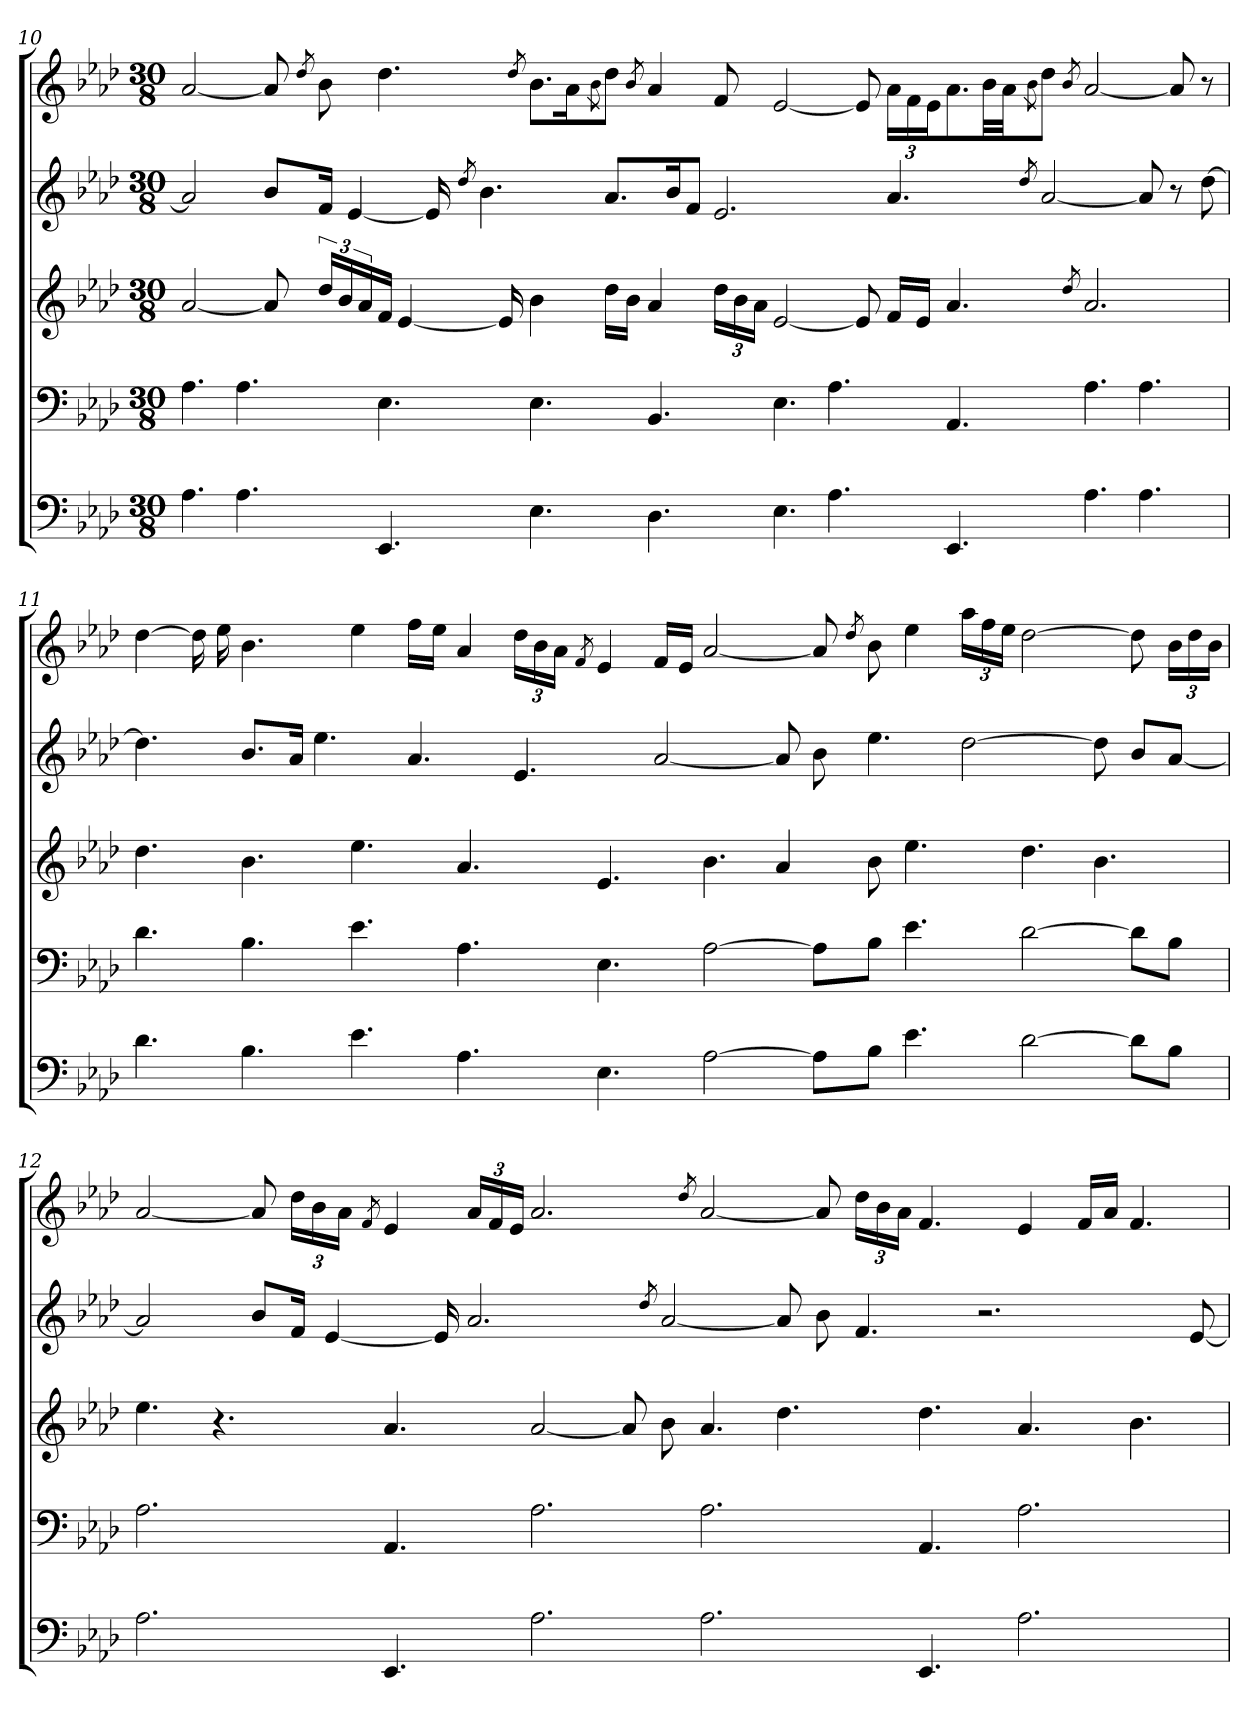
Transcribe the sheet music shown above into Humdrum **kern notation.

**kern	**kern	**kern	**kern	**kern
*part5	*part4	*part3	*part2	*part1
*staff5	*staff4	*staff3	*staff2	*staff1
*clefF4	*clefF4	*clefG2	*clefG2	*clefG2
*k[b-e-a-d-]	*k[b-e-a-d-]	*k[b-e-a-d-]	*k[b-e-a-d-]	*k[b-e-a-d-]
*M30/8	*M30/8	*M30/8	*M30/8	*M30/8
=10	=10	=10	=10	=10
4.A-	4.A-	[2a-	2a-]	[2a-
4.A-	4.A-	.	.	.
.	.	8a-]	8b-/L	8a-]
.	.	.	.	8qdd-
.	.	24dd-/LL	16f/Jk	8b-
.	.	24b-/	.	.
.	.	.	[4e-	.
.	.	24a-/	.	.
4.EE-	4.E-	16f/JJ	.	4.dd-
.	.	[4e-	.	.
.	.	.	16e-]	.
.	.	.	8qdd-	.
.	.	.	4.b-	.
.	.	16e-]	.	.
.	.	.	.	8qdd-
4.E-	4.E-	4b-	.	8.b-\L
.	.	.	.	16a-\K
.	.	.	.	8qb-\
.	.	16dd-\LL	8.a-/L	8dd-\J
.	.	16b-\JJ	.	.
.	.	.	.	8qb-
4.D-	4.BB-	4a-	.	4a-
.	.	.	16b-/K	.
.	.	.	8f/J	.
.	.	24dd-\LL	2.e-	8f
.	.	24b-\	.	.
.	.	24a-\JJ	.	.
4.E-	4.E-	[2e-	.	[2e-
4.A-	4.A-	.	.	.
.	.	8e-]	.	8e-]
.	.	16f/LL	4.a-	24a-\LL
.	.	.	.	24f\
.	.	16e-/JJ	.	.
.	.	.	.	24e-\J
4.EE-	4.AA-	4.a-	.	8.a-\
.	.	.	.	32b-\LL
.	.	.	.	32a-\JJ
.	.	.	8qdd-	8qb-\
.	.	.	[2a-	8dd-\J
.	.	8qdd-	.	8qb-
4.A-	4.A-	2.a-	.	[2a-
4.A-	4.A-	.	8a-]	.
.	.	.	8r	8a-]
.	.	.	[8dd-	8r
=11	=11	=11	=11	=11
4.d-	4.d-	4.dd-	4.dd-]	[4dd-
.	.	.	.	16dd-]
.	.	.	.	16ee-
4.B-	4.B-	4.b-	8.b-/L	4.b-
.	.	.	16a-/Jk	.
.	.	.	4.ee-	.
4.e-	4.e-	4.ee-	.	4ee-
.	.	.	4.a-	16ff\LL
.	.	.	.	16ee-\JJ
4.A-	4.A-	4.a-	.	4a-
.	.	.	4.e-	24dd-\LL
.	.	.	.	24b-\
.	.	.	.	24a-\JJ
.	.	.	.	8qf
4.E-	4.E-	4.e-	.	4e-
.	.	.	[2a-	16f/LL
.	.	.	.	16e-/JJ
[2A-	[2A-	4.b-	.	[2a-
.	.	4a-	8a-]	.
8A-\L]	8A-\L]	.	8b-	8a-]
.	.	.	.	8qdd-
8B-\J	8B-\J	8b-	4.ee-	8b-
4.e-	4.e-	4.ee-	.	4ee-
.	.	.	[2dd-	24aa-\LL
.	.	.	.	24ff\
.	.	.	.	24ee-\JJ
[2d-	[2d-	4.dd-	.	[2dd-
.	.	4.b-	8dd-]	.
8d-\L]	8d-\L]	.	8b-/L	8dd-]
8B-\J	8B-\J	.	[8a-/J	24b-\LL
.	.	.	.	24dd-\
.	.	.	.	24b-\JJ
=12	=12	=12	=12	=12
2.A-	2.A-	4.ee-	2a-]	[2a-
.	.	4.r	.	.
.	.	.	8b-/L	8a-]
.	.	.	16f/Jk	24dd-\LL
.	.	.	.	24b-\
.	.	.	[4e-	.
.	.	.	.	24a-\JJ
.	.	.	.	8qf
4.EE-	4.AA-	4.a-	.	4e-
.	.	.	16e-]	.
.	.	.	2.a-	24a-/LL
.	.	.	.	24f/
.	.	.	.	24e-/JJ
2.A-	2.A-	[2a-	.	2.a-
.	.	8a-]	.	.
.	.	.	8qdd-	.
.	.	8b-	[2a-	.
.	.	.	.	8qdd-
2.A-	2.A-	4.a-	.	[2a-
.	.	4.dd-	8a-]	.
.	.	.	8b-	8a-]
.	.	.	4.f	24dd-\LL
.	.	.	.	24b-\
.	.	.	.	24a-\JJ
4.EE-	4.AA-	4.dd-	.	4.f
.	.	.	2.r	.
2.A-	2.A-	4.a-	.	4e-
.	.	.	.	16f/LL
.	.	.	.	16a-/JJ
.	.	4.b-	.	4.f
.	.	.	[8e-	.
=	=	=	=	=
*-	*-	*-	*-	*-
